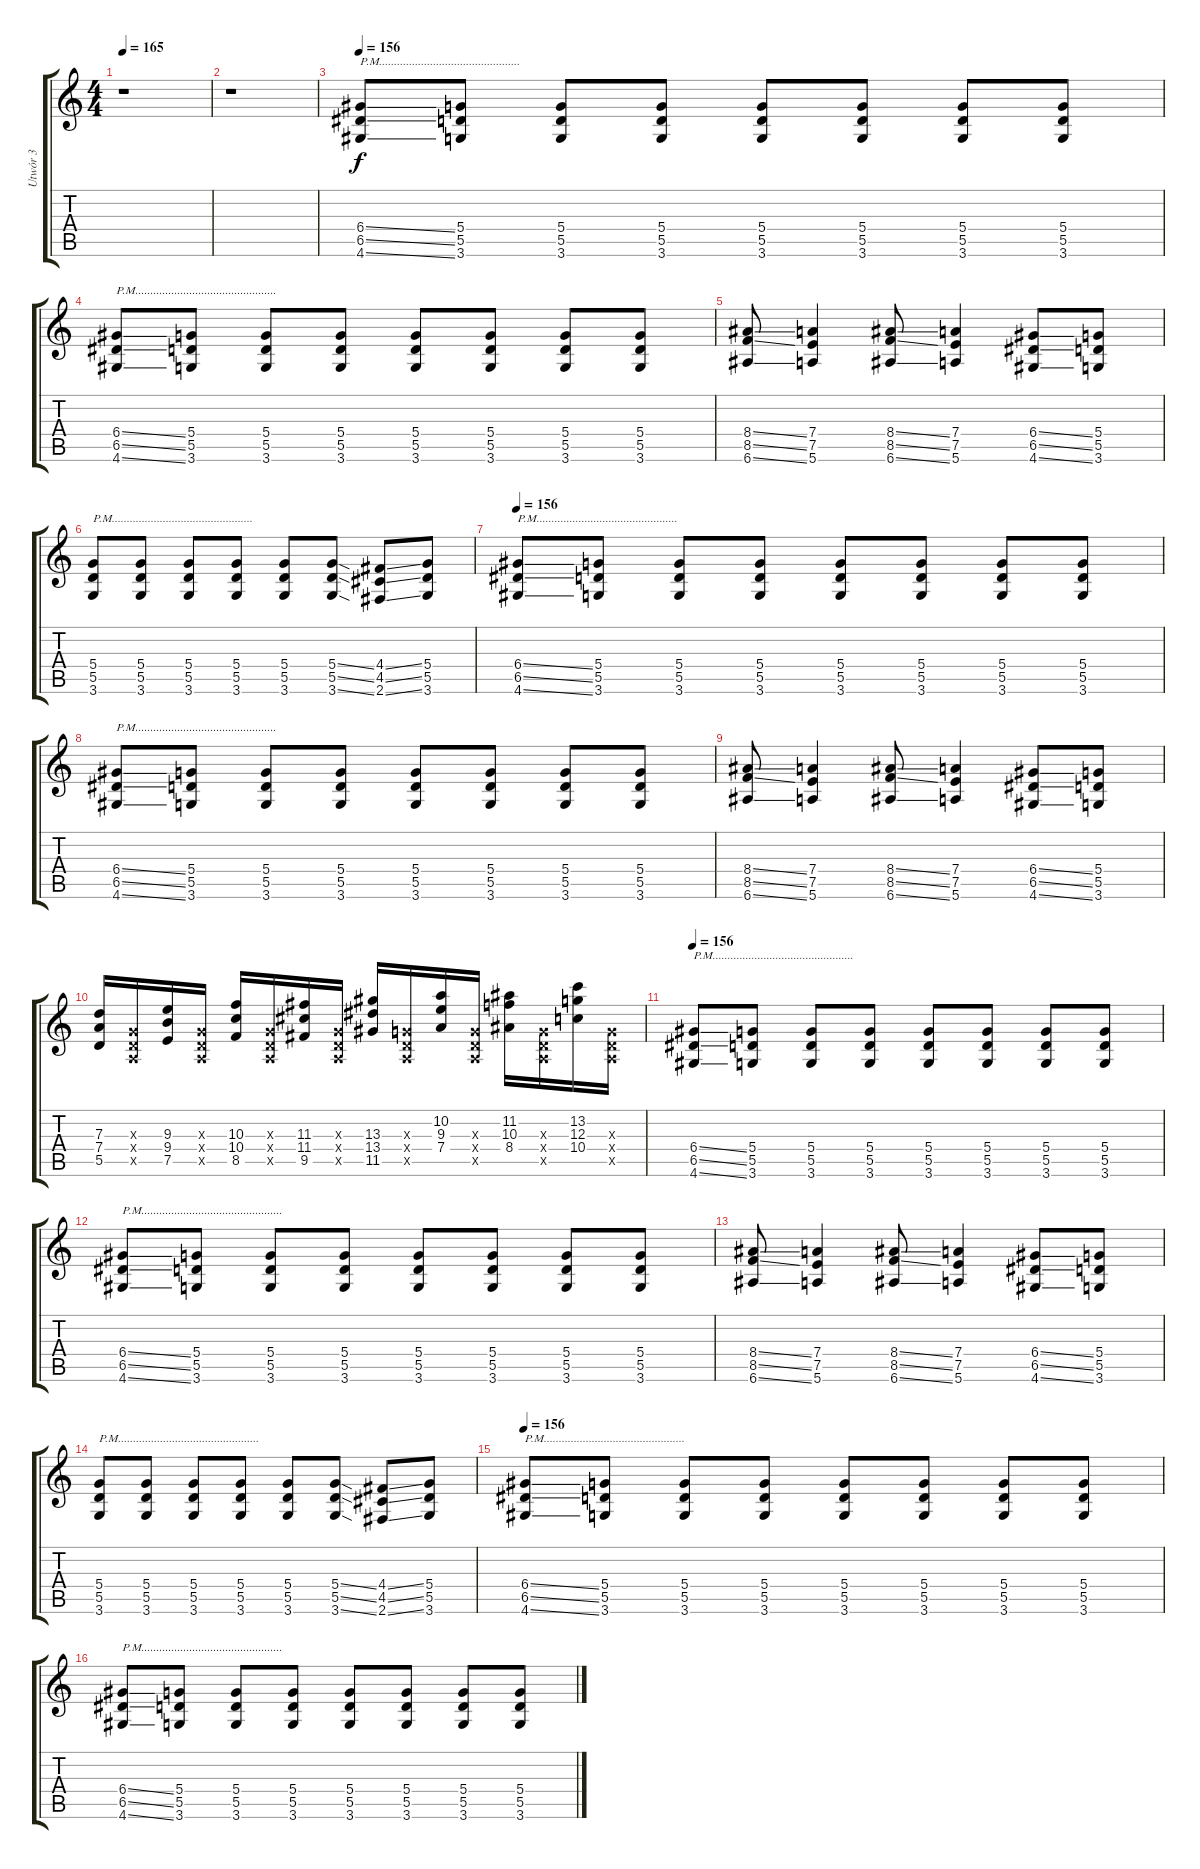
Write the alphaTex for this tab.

\track ("Utwór 3" "Utwór 3") {instrument distortionguitar}
\staff {score tabs}
\tuning (E4 B3 G3 D3 A2 E2) {hide}
\ts (4 4)
\tempo 165
\clef g2
\ks c
r.1{dy f} |
r.1 |
\tempo 156
(6.4{ss} 6.5{ss} 4.6{ss}).8{txt "P.M..............................................."} (5.4 5.5 3.6).8 (5.4 5.5 3.6).8 (5.4 5.5 3.6).8 (5.4 5.5 3.6).8 (5.4 5.5 3.6).8 (5.4 5.5 3.6).8 (5.4 5.5 3.6).8 |
(6.4{ss} 6.5{ss} 4.6{ss}).8{txt "P.M..............................................."} (5.4 5.5 3.6).8 (5.4 5.5 3.6).8 (5.4 5.5 3.6).8 (5.4 5.5 3.6).8 (5.4 5.5 3.6).8 (5.4 5.5 3.6).8 (5.4 5.5 3.6).8 |
(8.4{ss} 8.5{ss} 6.6{ss}).8 (7.4 7.5 5.6).4 (8.4{ss} 8.5{ss} 6.6{ss}).8 (7.4 7.5 5.6).4 (6.4{ss} 6.5{ss} 4.6{ss}).8 (5.4 5.5 3.6).8 |
(5.4 5.5 3.6).8{txt "P.M..............................................."} (5.4 5.5 3.6).8 (5.4 5.5 3.6).8 (5.4 5.5 3.6).8 (5.4 5.5 3.6).8 (5.4{ss} 5.5{ss} 3.6{ss}).8 (4.4{ss} 4.5{ss} 2.6{ss}).8 (5.4 5.5 3.6).8 |
\tempo 156
(6.4{ss} 6.5{ss} 4.6{ss}).8{txt "P.M..............................................."} (5.4 5.5 3.6).8 (5.4 5.5 3.6).8 (5.4 5.5 3.6).8 (5.4 5.5 3.6).8 (5.4 5.5 3.6).8 (5.4 5.5 3.6).8 (5.4 5.5 3.6).8 |
(6.4{ss} 6.5{ss} 4.6{ss}).8{txt "P.M..............................................."} (5.4 5.5 3.6).8 (5.4 5.5 3.6).8 (5.4 5.5 3.6).8 (5.4 5.5 3.6).8 (5.4 5.5 3.6).8 (5.4 5.5 3.6).8 (5.4 5.5 3.6).8 |
(8.4{ss} 8.5{ss} 6.6{ss}).8 (7.4 7.5 5.6).4 (8.4{ss} 8.5{ss} 6.6{ss}).8 (7.4 7.5 5.6).4 (6.4{ss} 6.5{ss} 4.6{ss}).8 (5.4 5.5 3.6).8 |
(7.3 7.4 5.5).16 (0.3{x} 0.4{x} 0.5{x}).16 (9.3 9.4 7.5).16 (0.3{x} 0.4{x} 0.5{x}).16 (10.3 10.4 8.5).16 (0.3{x} 0.4{x} 0.5{x}).16 (11.3 11.4 9.5).16 (0.3{x} 0.4{x} 0.5{x}).16 (13.3 13.4 11.5).16 (0.3{x} 0.4{x} 0.5{x}).16 (10.2 9.3 7.4).16 (0.3{x} 0.4{x} 0.5{x}).16 (11.2 10.3 8.4).16 (0.3{x} 0.4{x} 0.5{x}).16 (13.2 12.3 10.4).16 (0.3{x} 0.4{x} 0.5{x}).16 |
\tempo 156
(6.4{ss} 6.5{ss} 4.6{ss}).8{txt "P.M..............................................."} (5.4 5.5 3.6).8 (5.4 5.5 3.6).8 (5.4 5.5 3.6).8 (5.4 5.5 3.6).8 (5.4 5.5 3.6).8 (5.4 5.5 3.6).8 (5.4 5.5 3.6).8 |
(6.4{ss} 6.5{ss} 4.6{ss}).8{txt "P.M..............................................."} (5.4 5.5 3.6).8 (5.4 5.5 3.6).8 (5.4 5.5 3.6).8 (5.4 5.5 3.6).8 (5.4 5.5 3.6).8 (5.4 5.5 3.6).8 (5.4 5.5 3.6).8 |
(8.4{ss} 8.5{ss} 6.6{ss}).8 (7.4 7.5 5.6).4 (8.4{ss} 8.5{ss} 6.6{ss}).8 (7.4 7.5 5.6).4 (6.4{ss} 6.5{ss} 4.6{ss}).8 (5.4 5.5 3.6).8 |
(5.4 5.5 3.6).8{txt "P.M..............................................."} (5.4 5.5 3.6).8 (5.4 5.5 3.6).8 (5.4 5.5 3.6).8 (5.4 5.5 3.6).8 (5.4{ss} 5.5{ss} 3.6{ss}).8 (4.4{ss} 4.5{ss} 2.6{ss}).8 (5.4 5.5 3.6).8 |
\tempo 156
(6.4{ss} 6.5{ss} 4.6{ss}).8{txt "P.M..............................................."} (5.4 5.5 3.6).8 (5.4 5.5 3.6).8 (5.4 5.5 3.6).8 (5.4 5.5 3.6).8 (5.4 5.5 3.6).8 (5.4 5.5 3.6).8 (5.4 5.5 3.6).8 |
(6.4{ss} 6.5{ss} 4.6{ss}).8{txt "P.M..............................................."} (5.4 5.5 3.6).8 (5.4 5.5 3.6).8 (5.4 5.5 3.6).8 (5.4 5.5 3.6).8 (5.4 5.5 3.6).8 (5.4 5.5 3.6).8 (5.4 5.5 3.6).8
